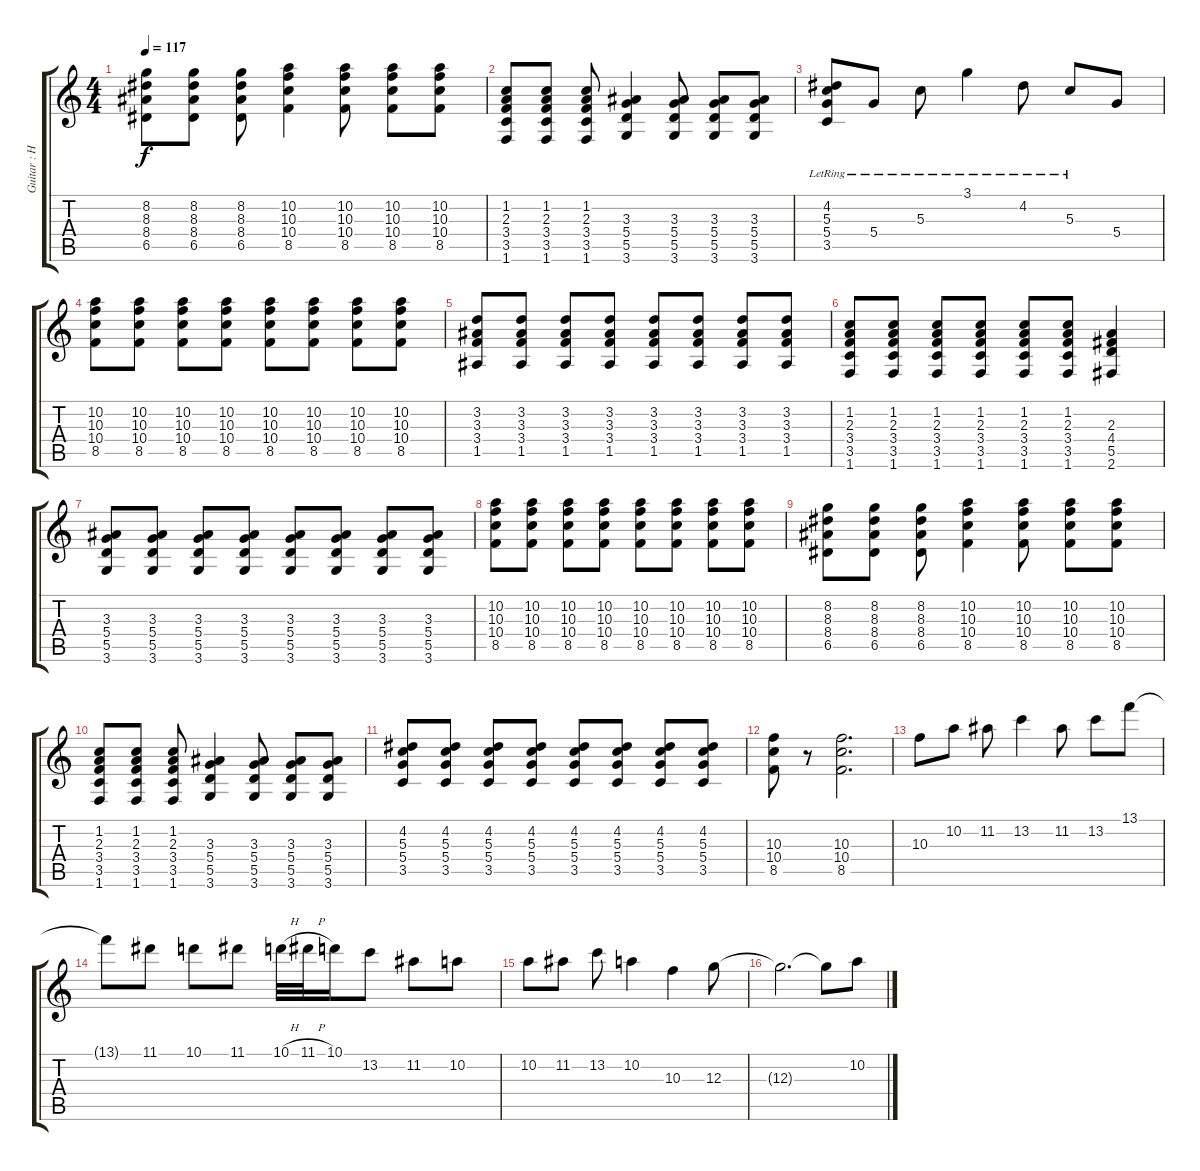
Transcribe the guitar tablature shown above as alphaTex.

\track ("Guitar : Hirasawa Yui - Chan" "Guitar : H") {instrument overdrivenguitar}
\staff {score tabs}
\tuning (E4 B3 G3 D3 A2 E2) {hide}
\ts (4 4)
\tempo 117
\clef g2
\ks c
(8.2 8.3 8.4 6.5).8{dy f} (8.2 8.3 8.4 6.5).8 (8.2 8.3 8.4 6.5).8 (10.2 10.3 10.4 8.5).4 (10.2 10.3 10.4 8.5).8 (10.2 10.3 10.4 8.5).8 (10.2 10.3 10.4 8.5).8 |
(1.2 2.3 3.4 3.5 1.6).8 (1.2 2.3 3.4 3.5 1.6).8 (1.2 2.3 3.4 3.5 1.6).8 (3.3 5.4 5.5 3.6).4 (3.3 5.4 5.5 3.6).8 (3.3 5.4 5.5 3.6).8 (3.3 5.4 5.5 3.6).8 |
(4.2{lr} 5.3{lr} 5.4{lr} 3.5{lr}).8 5.4{lr}.8 5.3{lr}.8 3.1{lr}.4 4.2{lr}.8 5.3{lr}.8 5.4.8 |
(10.2 10.3 10.4 8.5).8 (10.2 10.3 10.4 8.5).8 (10.2 10.3 10.4 8.5).8 (10.2 10.3 10.4 8.5).8 (10.2 10.3 10.4 8.5).8 (10.2 10.3 10.4 8.5).8 (10.2 10.3 10.4 8.5).8 (10.2 10.3 10.4 8.5).8 |
(3.2 3.3 3.4 1.5).8 (3.2 3.3 3.4 1.5).8 (3.2 3.3 3.4 1.5).8 (3.2 3.3 3.4 1.5).8 (3.2 3.3 3.4 1.5).8 (3.2 3.3 3.4 1.5).8 (3.2 3.3 3.4 1.5).8 (3.2 3.3 3.4 1.5).8 |
(1.2 2.3 3.4 3.5 1.6).8 (1.2 2.3 3.4 3.5 1.6).8 (1.2 2.3 3.4 3.5 1.6).8 (1.2 2.3 3.4 3.5 1.6).8 (1.2 2.3 3.4 3.5 1.6).8 (1.2 2.3 3.4 3.5 1.6).8 (2.3 4.4 5.5 2.6).4 |
(3.3 5.4 5.5 3.6).8 (3.3 5.4 5.5 3.6).8 (3.3 5.4 5.5 3.6).8 (3.3 5.4 5.5 3.6).8 (3.3 5.4 5.5 3.6).8 (3.3 5.4 5.5 3.6).8 (3.3 5.4 5.5 3.6).8 (3.3 5.4 5.5 3.6).8 |
(10.2 10.3 10.4 8.5).8 (10.2 10.3 10.4 8.5).8 (10.2 10.3 10.4 8.5).8 (10.2 10.3 10.4 8.5).8 (10.2 10.3 10.4 8.5).8 (10.2 10.3 10.4 8.5).8 (10.2 10.3 10.4 8.5).8 (10.2 10.3 10.4 8.5).8 |
(8.2 8.3 8.4 6.5).8 (8.2 8.3 8.4 6.5).8 (8.2 8.3 8.4 6.5).8 (10.2 10.3 10.4 8.5).4 (10.2 10.3 10.4 8.5).8 (10.2 10.3 10.4 8.5).8 (10.2 10.3 10.4 8.5).8 |
(1.2 2.3 3.4 3.5 1.6).8 (1.2 2.3 3.4 3.5 1.6).8 (1.2 2.3 3.4 3.5 1.6).8 (3.3 5.4 5.5 3.6).4 (3.3 5.4 5.5 3.6).8 (3.3 5.4 5.5 3.6).8 (3.3 5.4 5.5 3.6).8 |
(4.2 5.3 5.4 3.5).8 (4.2 5.3 5.4 3.5).8 (4.2 5.3 5.4 3.5).8 (4.2 5.3 5.4 3.5).8 (4.2 5.3 5.4 3.5).8 (4.2 5.3 5.4 3.5).8 (4.2 5.3 5.4 3.5).8 (4.2 5.3 5.4 3.5).8 |
(10.3 10.4 8.5).8 r.8 (10.3 10.4 8.5).2{d} |
10.3.8{volume 16} 10.2.8 11.2.8 13.2.4 11.2.8 13.2.8 13.1.8 |
13.1{t}.8 11.1.8 10.1.8 11.1.8 10.1{h}.32 11.1{h}.32 10.1.16 13.2.8 11.2.8 10.2.8 |
10.2.8 11.2.8 13.2.8 10.2.4 10.3.4 12.3.8 |
12.3{t}.2{d} 12.3{t}.8 10.2.8
